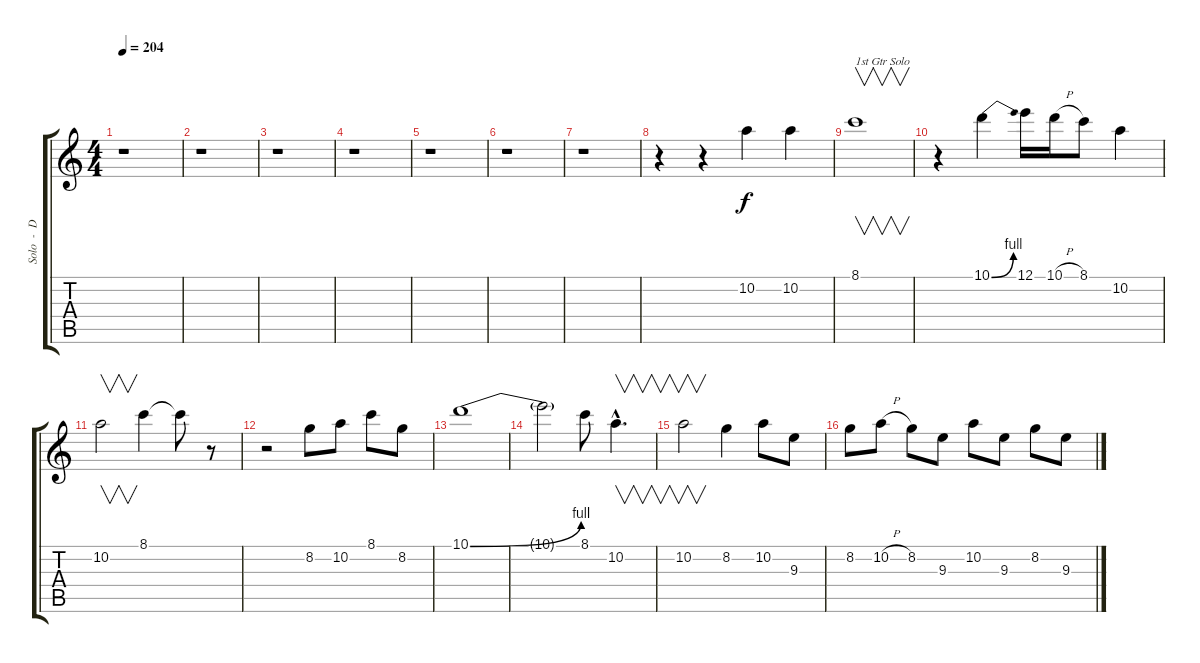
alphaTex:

\track ("Solo  -  D. Betts" "Solo  -  D") {instrument distortionguitar}
\staff {score tabs}
\tuning (E4 B3 G3 D3 A2 E2) {hide}
\ts (4 4)
\tempo 204
\clef g2
\ks c
r.1{dy f} |
r.1 |
r.1 |
r.1 |
r.1 |
r.1 |
r.1 |
r.4 r.4 10.2.4 10.2.4 |
8.1.1{v txt "1st Gtr Solo"} |
r.4 10.1{be (bend 0 0 60 4)}.4 12.1.16 10.1{h}.16 8.1.8 10.2.4 |
10.2.2{v} 8.1.4 8.1{t}.8 r.8 |
r.2 8.2.8 10.2.8 8.1.8 8.2.8 |
10.1{be (bend 0 0 60 4)}.1 |
10.1{t}.2 8.1.8 10.2{hac}.4{v d} |
10.2.2{v} 8.2.4 10.2.8 9.3.8 |
8.2.8 10.2{h}.8 8.2.8 9.3.8 10.2.8 9.3.8 8.2.8 9.3{ss}.8
